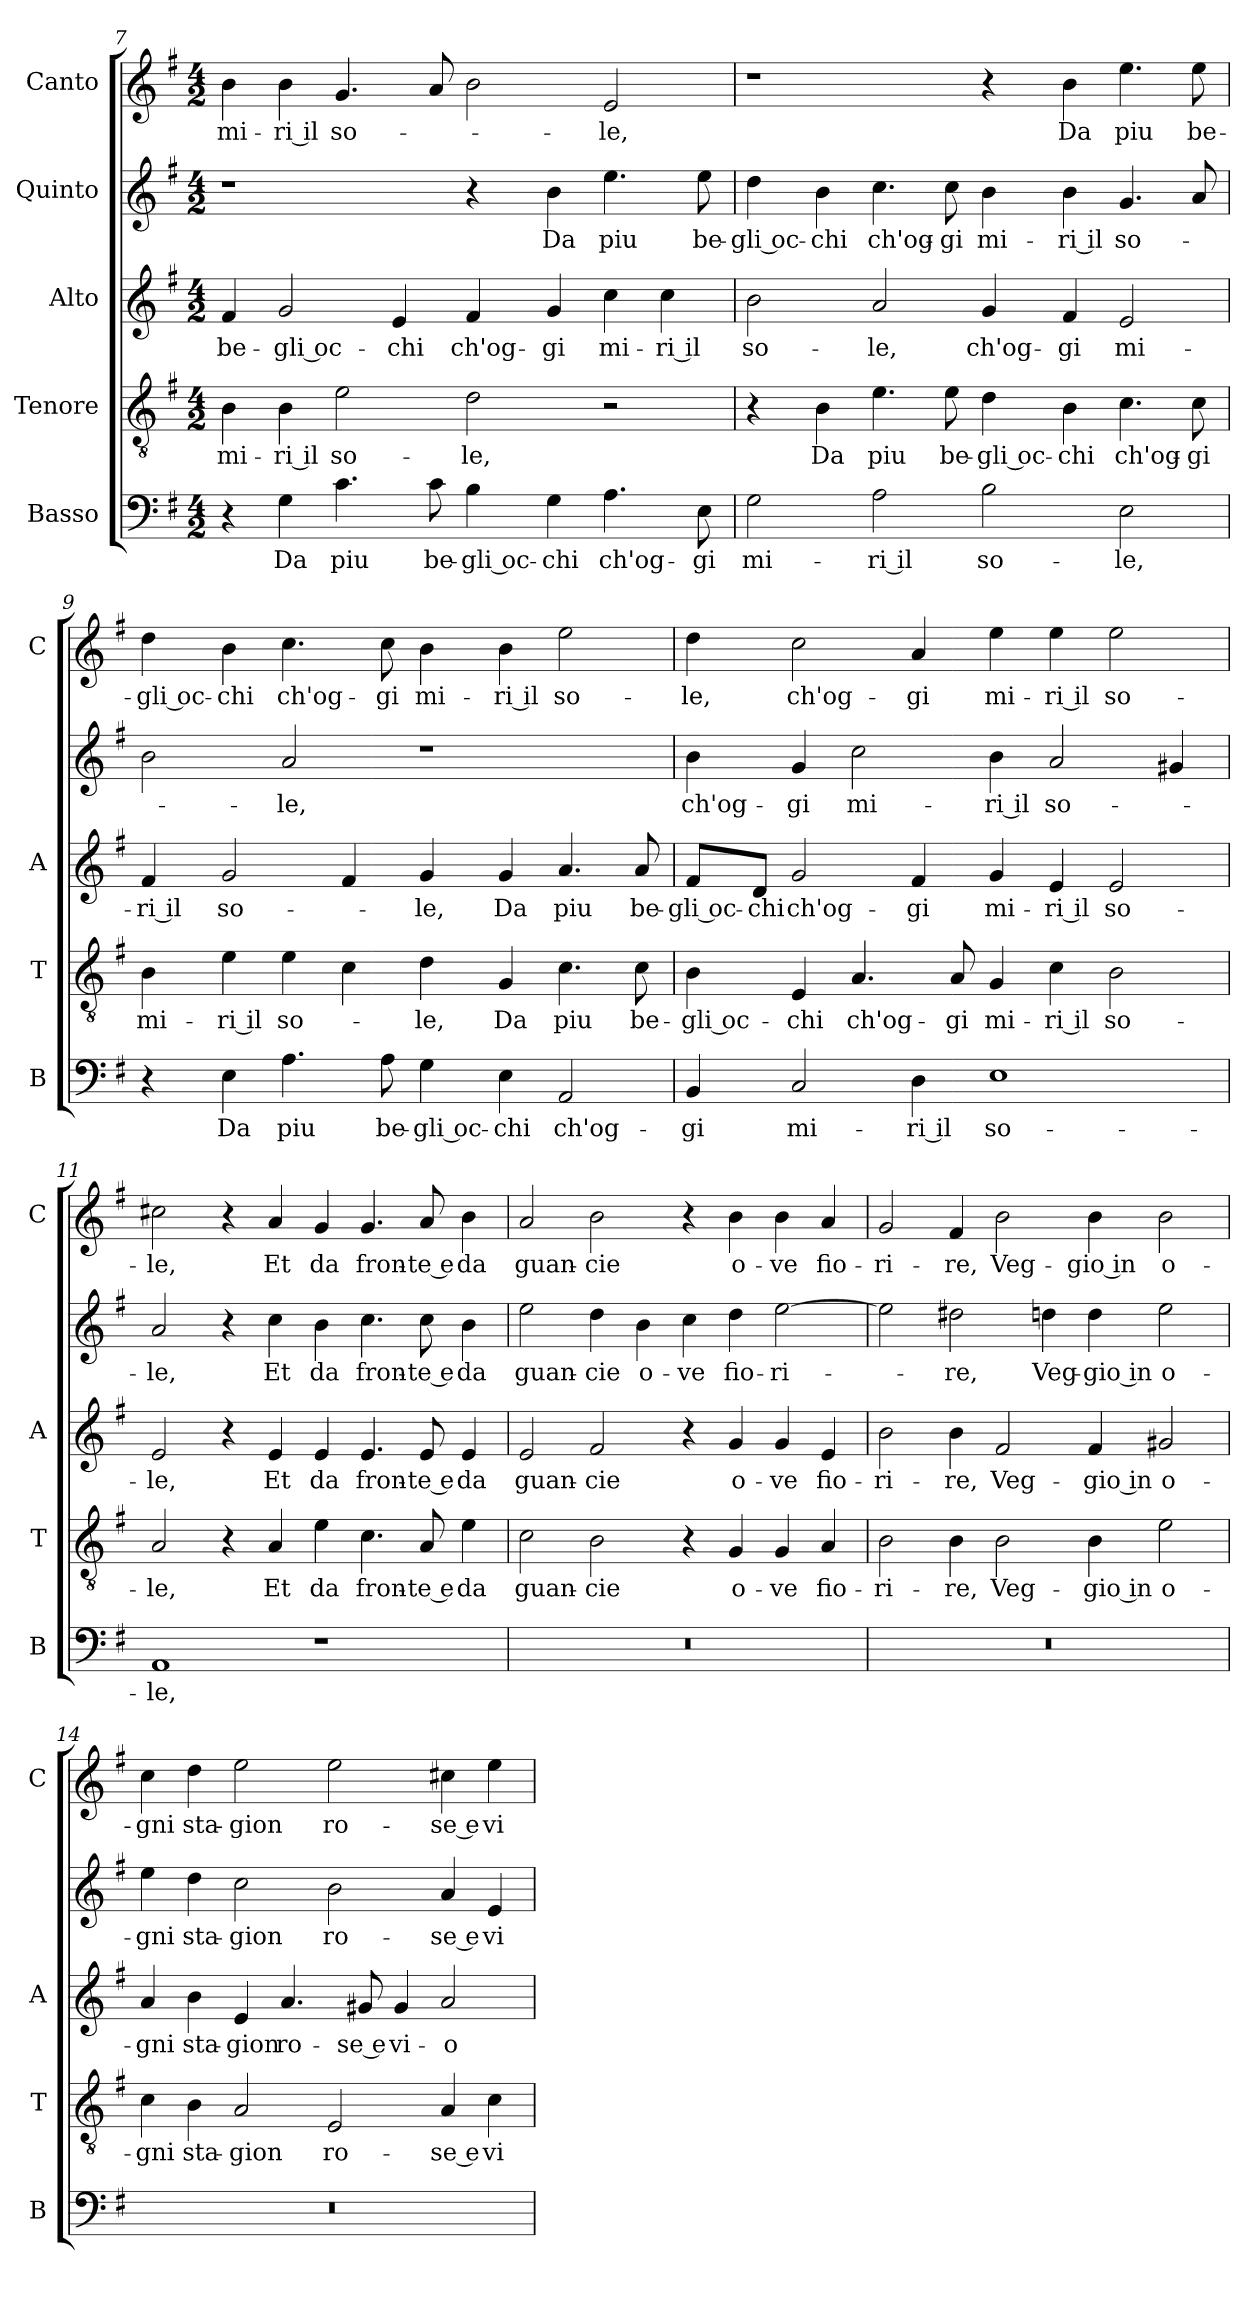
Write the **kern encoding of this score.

**kern	**text	**kern	**text	**kern	**text	**kern	**text	**kern	**text
*part5	*part5	*part4	*part4	*part3	*part3	*part2	*part2	*part1	*part1
*staff5	*staff5	*staff4	*staff4	*staff3	*staff3	*staff2	*staff2	*staff1	*staff1
*I"Basso	*	*I"Tenore	*	*I"Alto	*	*I"Quinto	*	*I"Canto	*
*I'B	*	*I'T	*	*I'A	*	*	*	*I'C	*
!!LO:LB:g=z
*clefF4	*	*clefGv2	*	*clefG2	*	*clefG2	*	*clefG2	*
*k[f#]	*	*k[f#]	*	*k[f#]	*	*k[f#]	*	*k[f#]	*
*G:	*	*G:	*	*G:	*	*G:	*	*G:	*
*M4/2	*	*M4/2	*	*M4/2	*	*M4/2	*	*M4/2	*
=7	=7	=7	=7	=7	=7	=7	=7	=7	=7
!	!	!	!LO:LY:b	!	!LO:LY:b	!	!	!	!LO:LY:b
4r	.	4B\	mi-	4f#/	be-	1r	.	4b\	mi-
!	!LO:LY:b	!	!LO:LY:b	!	!LO:LY:b	!	!	!	!LO:LY:b
4G\	Da	4B\	-ri il	2g/	-gli oc-	.	.	4b\	-ri il
!	!LO:LY:b	!	!LO:LY:b	!	!	!	!	!	!LO:LY:b
4.c\	piu	2e\	so-	.	.	.	.	4.g/	so-
!	!	!	!	!	!LO:LY:b	!	!	!	!
.	.	.	.	4e/	-chi	.	.	.	.
!	!LO:LY:b	!	!	!	!	!	!	!	!
8c\	be-	.	.	.	.	.	.	8a/	.
!	!LO:LY:b	!	!LO:LY:b	!	!LO:LY:b	!	!	!	!
4B\	-gli oc-	2d\	-le,	4f#/	ch'og-	4r	.	2b\	.
!	!LO:LY:b	!	!	!	!LO:LY:b	!	!LO:LY:b	!	!
4G\	-chi	.	.	4g/	-gi	4b\	Da	.	.
!	!LO:LY:b	!	!	!	!LO:LY:b	!	!LO:LY:b	!	!LO:LY:b
4.A\	ch'og-	2r	.	4cc\	mi-	4.ee\	piu	2e/	-le,
!	!	!	!	!	!LO:LY:b	!	!	!	!
.	.	.	.	4cc\	-ri il	.	.	.	.
!	!LO:LY:b	!	!	!	!	!	!LO:LY:b	!	!
8E\	-gi	.	.	.	.	8ee\	be-	.	.
=8	=8	=8	=8	=8	=8	=8	=8	=8	=8
!	!LO:LY:b	!	!	!	!LO:LY:b	!	!LO:LY:b	!	!
2G\	mi-	4r	.	2b\	so-	4dd\	-gli oc-	1r	.
!	!	!	!LO:LY:b	!	!	!	!LO:LY:b	!	!
.	.	4B\	Da	.	.	4b\	-chi	.	.
!	!LO:LY:b	!	!LO:LY:b	!	!LO:LY:b	!	!LO:LY:b	!	!
2A\	-ri il	4.e\	piu	2a/	-le,	4.cc\	ch'og-	.	.
!	!	!	!LO:LY:b	!	!	!	!LO:LY:b	!	!
.	.	8e\	be-	.	.	8cc\	-gi	.	.
!	!LO:LY:b	!	!LO:LY:b	!	!LO:LY:b	!	!LO:LY:b	!	!
2B\	so-	4d\	-gli oc-	4g/	ch'og-	4b\	mi-	4r	.
!	!	!	!LO:LY:b	!	!LO:LY:b	!	!LO:LY:b	!	!LO:LY:b
.	.	4B\	-chi	4f#/	-gi	4b\	-ri il	4b\	Da
!	!LO:LY:b	!	!LO:LY:b	!	!LO:LY:b	!	!LO:LY:b	!	!LO:LY:b
2E\	-le,	4.c\	ch'og-	2e/	mi-	4.g/	so-	4.ee\	piu
!	!	!	!LO:LY:b	!	!	!	!	!	!LO:LY:b
.	.	8c\	-gi	.	.	8a/	.	8ee\	be-
=9	=9	=9	=9	=9	=9	=9	=9	=9	=9
!	!	!	!LO:LY:b	!	!LO:LY:b	!	!	!	!LO:LY:b
4r	.	4B\	mi-	4f#/	-ri il	2b\	.	4dd\	-gli oc-
!	!LO:LY:b	!	!LO:LY:b	!	!LO:LY:b	!	!	!	!LO:LY:b
4E\	Da	4e\	-ri il	2g/	so-	.	.	4b\	-chi
!	!LO:LY:b	!	!LO:LY:b	!	!	!	!LO:LY:b	!	!LO:LY:b
4.A\	piu	4e\	so-	.	.	2a/	-le,	4.cc\	ch'og-
.	.	4c\	.	4f#/	.	.	.	.	.
!	!LO:LY:b	!	!	!	!	!	!	!	!LO:LY:b
8A\	be-	.	.	.	.	.	.	8cc\	-gi
!	!LO:LY:b	!	!LO:LY:b	!	!LO:LY:b	!	!	!	!LO:LY:b
4G\	-gli oc-	4d\	-le,	4g/	-le,	1r	.	4b\	mi-
!	!LO:LY:b	!	!LO:LY:b	!	!LO:LY:b	!	!	!	!LO:LY:b
4E\	-chi	4G/	Da	4g/	Da	.	.	4b\	-ri il
!	!LO:LY:b	!	!LO:LY:b	!	!LO:LY:b	!	!	!	!LO:LY:b
2AA/	ch'og-	4.c\	piu	4.a/	piu	.	.	2ee\	so-
!	!	!	!LO:LY:b	!	!LO:LY:b	!	!	!	!
.	.	8c\	be-	8a/	be-	.	.	.	.
!!LO:PB:g=z
=10	=10	=10	=10	=10	=10	=10	=10	=10	=10
!	!LO:LY:b	!	!LO:LY:b	!	!LO:LY:b	!	!LO:LY:b	!	!LO:LY:b
4BB/	-gi	4B\	-gli oc-	8f#/L	-gli oc-	4b\	ch'og-	4dd\	-le,
!	!	!	!	!	!LO:LY:b	!	!	!	!
.	.	.	.	8d/J	-chi	.	.	.	.
!	!LO:LY:b	!	!LO:LY:b	!	!LO:LY:b	!	!LO:LY:b	!	!LO:LY:b
2C/	mi-	4E/	-chi	2g/	ch'og-	4g/	-gi	2cc\	ch'og-
!	!	!	!LO:LY:b	!	!	!	!LO:LY:b	!	!
.	.	4.A/	ch'og-	.	.	2cc\	mi-	.	.
!	!LO:LY:b	!	!	!	!LO:LY:b	!	!	!	!LO:LY:b
4D\	-ri il	.	.	4f#/	-gi	.	.	4a/	-gi
!	!	!	!LO:LY:b	!	!	!	!	!	!
.	.	8A/	-gi	.	.	.	.	.	.
!	!LO:LY:b	!	!LO:LY:b	!	!LO:LY:b	!	!LO:LY:b	!	!LO:LY:b
1E	so-	4G/	mi-	4g/	mi-	4b\	-ri il	4ee\	mi-
!	!	!	!LO:LY:b	!	!LO:LY:b	!	!LO:LY:b	!	!LO:LY:b
.	.	4c\	-ri il	4e/	-ri il	2a/	so-	4ee\	-ri il
!	!	!	!LO:LY:b	!	!LO:LY:b	!	!	!	!LO:LY:b
.	.	2B\	so-	2e/	so-	.	.	2ee\	so-
.	.	.	.	.	.	4g#X/	.	.	.
=11	=11	=11	=11	=11	=11	=11	=11	=11	=11
!	!LO:LY:b	!	!LO:LY:b	!	!LO:LY:b	!	!LO:LY:b	!	!LO:LY:b
1AA	-le,	2A/	-le,	2e/	-le,	2a/	-le,	2cc#X\	-le,
.	.	4r	.	4r	.	4r	.	4r	.
!	!	!	!LO:LY:b	!	!LO:LY:b	!	!LO:LY:b	!	!LO:LY:b
.	.	4A/	Et	4e/	Et	4cc\	Et	4a/	Et
!	!	!	!LO:LY:b	!	!LO:LY:b	!	!LO:LY:b	!	!LO:LY:b
1r	.	4e\	da	4e/	da	4b\	da	4g/	da
!	!	!	!LO:LY:b	!	!LO:LY:b	!	!LO:LY:b	!	!LO:LY:b
.	.	4.c\	fron-	4.e/	fron-	4.cc\	fron-	4.g/	fron-
!	!	!	!LO:LY:b	!	!LO:LY:b	!	!LO:LY:b	!	!LO:LY:b
.	.	8A/	-te e	8e/	-te e	8cc\	-te e	8a/	-te e
!	!	!	!LO:LY:b	!	!LO:LY:b	!	!LO:LY:b	!	!LO:LY:b
.	.	4e\	da	4e/	da	4b\	da	4b\	da
=12	=12	=12	=12	=12	=12	=12	=12	=12	=12
!	!	!	!LO:LY:b	!	!LO:LY:b	!	!LO:LY:b	!	!LO:LY:b
0r	.	2c\	guan-	2e/	guan-	2ee\	guan-	2a/	guan-
!	!	!	!LO:LY:b	!	!LO:LY:b	!	!LO:LY:b	!	!LO:LY:b
.	.	2B\	-cie	2f#/	-cie	4dd\	-cie	2b\	-cie
!	!	!	!	!	!	!	!LO:LY:b	!	!
.	.	.	.	.	.	4b\	o-	.	.
!	!	!	!	!	!	!	!LO:LY:b	!	!
.	.	4r	.	4r	.	4cc\	-ve	4r	.
!	!	!	!LO:LY:b	!	!LO:LY:b	!	!LO:LY:b	!	!LO:LY:b
.	.	4G/	o-	4g/	o-	4dd\	fio-	4b\	o-
!	!	!	!LO:LY:b	!	!LO:LY:b	!	!LO:LY:b	!	!LO:LY:b
.	.	4G/	-ve	4g/	-ve	[2ee\	-ri-	4b\	-ve
!	!	!	!LO:LY:b	!	!LO:LY:b	!	!	!	!LO:LY:b
.	.	4A/	fio-	4e/	fio-	.	.	4a/	fio-
=13	=13	=13	=13	=13	=13	=13	=13	=13	=13
!	!	!	!LO:LY:b	!	!LO:LY:b	!	!	!	!LO:LY:b
0r	.	2B\	-ri-	2b\	-ri-	2ee\]	.	2g/	-ri-
!	!	!	!LO:LY:b	!	!LO:LY:b	!	!LO:LY:b	!	!LO:LY:b
.	.	4B\	-re,	4b\	-re,	2dd#X\	-re,	4f#/	-re,
!	!	!	!LO:LY:b	!	!LO:LY:b	!	!	!	!LO:LY:b
.	.	2B\	Veg-	2f#/	Veg-	.	.	2b\	Veg-
!	!	!	!	!	!	!	!LO:LY:b	!	!
.	.	.	.	.	.	4ddn\	Veg-	.	.
!	!	!	!LO:LY:b	!	!LO:LY:b	!	!LO:LY:b	!	!LO:LY:b
.	.	4B\	-gio in	4f#/	-gio in	4dd\	-gio in	4b\	-gio in
!	!	!	!LO:LY:b	!	!LO:LY:b	!	!LO:LY:b	!	!LO:LY:b
.	.	2e\	o-	2g#X/	o-	2ee\	o-	2b\	o-
!!LO:LB:g=z
=14	=14	=14	=14	=14	=14	=14	=14	=14	=14
!	!	!	!LO:LY:b	!	!LO:LY:b	!	!LO:LY:b	!	!LO:LY:b
0r	.	4c\	-gni	4a/	-gni	4ee\	-gni	4cc\	-gni
!	!	!	!LO:LY:b	!	!LO:LY:b	!	!LO:LY:b	!	!LO:LY:b
.	.	4B\	sta-	4b\	sta-	4dd\	sta-	4dd\	sta-
!	!	!	!LO:LY:b	!	!LO:LY:b	!	!LO:LY:b	!	!LO:LY:b
.	.	2A/	-gion	4e/	-gion	2cc\	-gion	2ee\	-gion
!	!	!	!	!	!LO:LY:b	!	!	!	!
.	.	.	.	4.a/	ro-	.	.	.	.
!	!	!	!LO:LY:b	!	!	!	!LO:LY:b	!	!LO:LY:b
.	.	2E/	ro-	.	.	2b\	ro-	2ee\	ro-
!	!	!	!	!	!LO:LY:b	!	!	!	!
.	.	.	.	8g#X/	-se e	.	.	.	.
!	!	!	!	!	!LO:LY:b	!	!	!	!
.	.	.	.	4g#/	vi-	.	.	.	.
!	!	!	!LO:LY:b	!	!LO:LY:b	!	!LO:LY:b	!	!LO:LY:b
.	.	4A/	-se e	2a/	-o-	4a/	-se e	4cc#X\	-se e
!	!	!	!LO:LY:b	!	!	!	!LO:LY:b	!	!LO:LY:b
.	.	4c\	vi-	.	.	4e/	vi-	4ee\	vi-
=	=	=	=	=	=	=	=	=	=
*-	*-	*-	*-	*-	*-	*-	*-	*-	*-
